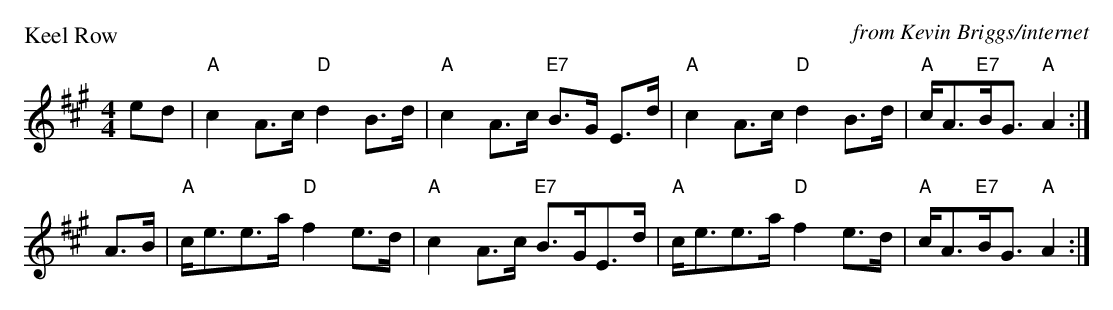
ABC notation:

X:1
P: Keel Row
C: from Kevin Briggs/internet
M: 4/4
L: 1/8
K: A
ed|"A"c2 A>c "D"d2 B>d|"A"c2 A>c "E7"B>G E>d|"A"c2 A>c "D"d2 B>d|\
"A"c/2A3/2"E7"B/2G3/2 "A"A2:|
A>B|"A"c<ee>a "D"f2 e>d|"A"c2 A>c "E7"B>GE>d|"A"c<ee>a "D"f2 e>d|\
"A"c/2A3/2"E7"B/2G3/2 "A"A2:|
